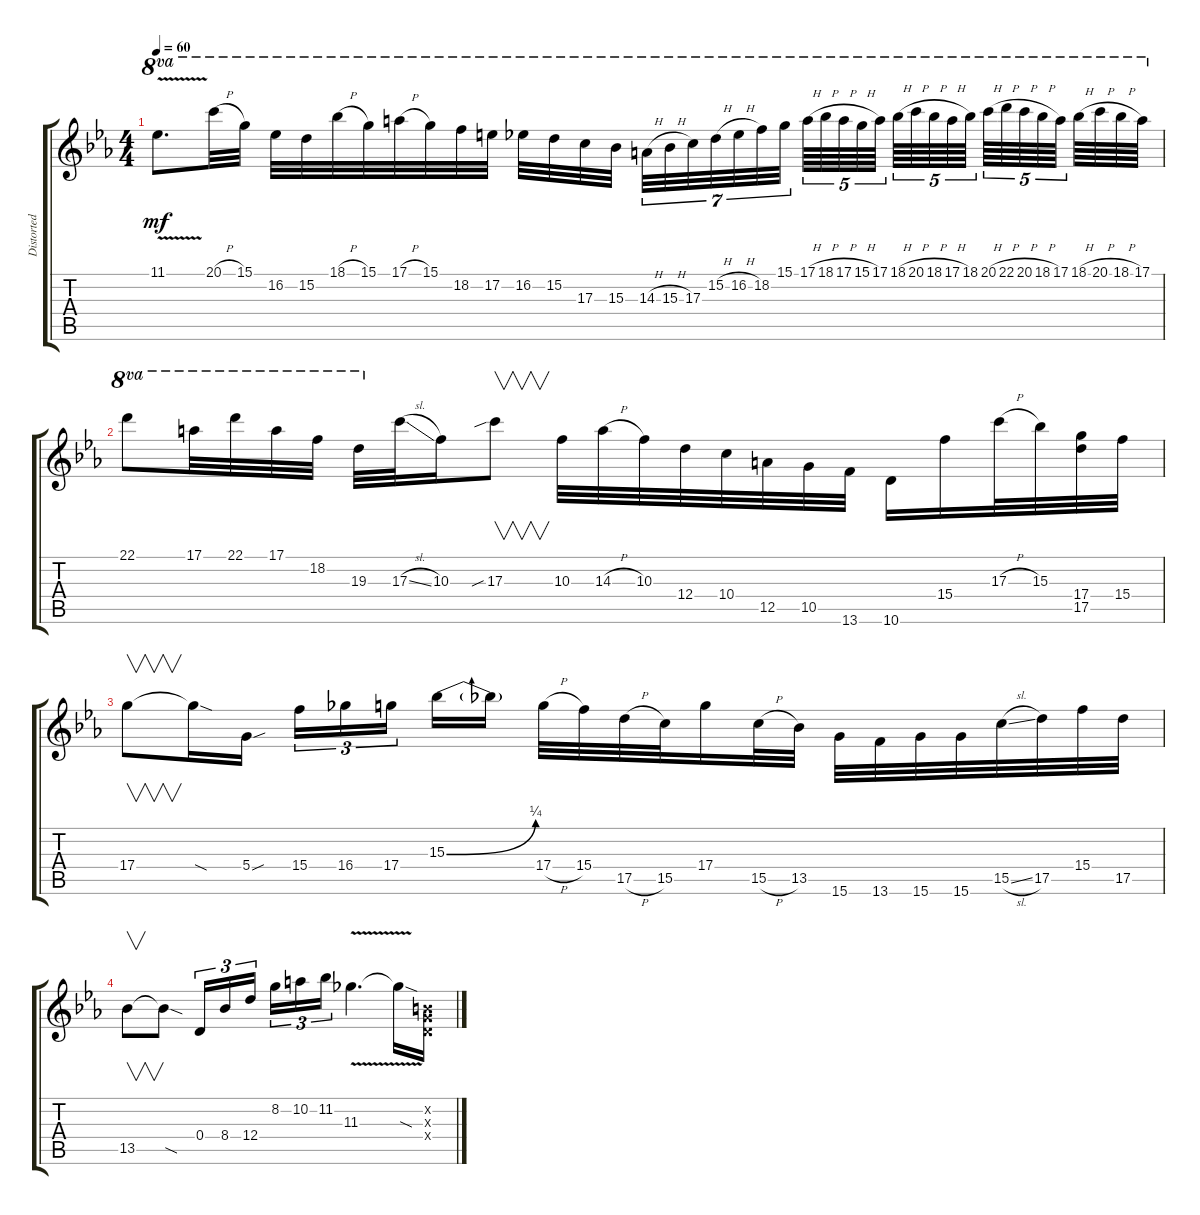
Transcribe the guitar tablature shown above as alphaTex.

\track ("Distorted [Lead]" "Distorted ") {instrument overdrivenguitar}
\staff {score tabs}
\tuning (E4 B3 G3 D3 A2 E2) {hide}
\ts (4 4)
\tempo 60
\clef g2
\ks eb
11.1{v}.8{d ot 8va dy mf} 20.1{h}.32{ot 8va} 15.1.32{ot 8va} 16.2.32{ot 8va} 15.2.32{ot 8va} 18.1{h}.32{ot 8va} 15.1.32{ot 8va} 17.1{h}.32{ot 8va} 15.1.32{ot 8va} 18.2.32{ot 8va} 17.2.32{ot 8va} 16.2.32{ot 8va} 15.2.32{ot 8va} 17.3.32{ot 8va} 15.3.32{ot 8va beam splitsecondary} 14.3{h}.32{tu (7 4) ot 8va} 15.3{h}.32{tu (7 4) ot 8va} 17.3.32{tu (7 4) ot 8va} 15.2{h}.32{tu (7 4) ot 8va} 16.2{h}.32{tu (7 4) ot 8va} 18.2.32{tu (7 4) ot 8va} 15.1.32{tu (7 4) ot 8va} 17.1{h}.64{tu (5 4) ot 8va} 18.1{h}.64{tu (5 4) ot 8va} 17.1{h}.64{tu (5 4) ot 8va} 15.1{h}.64{tu (5 4) ot 8va} 17.1.64{tu (5 4) ot 8va beam splitsecondary} 18.1{h}.64{tu (5 4) ot 8va} 20.1{h}.64{tu (5 4) ot 8va} 18.1{h}.64{tu (5 4) ot 8va} 17.1{h}.64{tu (5 4) ot 8va} 18.1.64{tu (5 4) ot 8va beam splitsecondary} 20.1{h}.64{tu (5 4) ot 8va} 22.1{h}.64{tu (5 4) ot 8va} 20.1{h}.64{tu (5 4) ot 8va} 18.1{h}.64{tu (5 4) ot 8va} 17.1.64{tu (5 4) ot 8va beam splitsecondary} 18.1{h}.64{ot 8va} 20.1{h}.64{ot 8va} 18.1{h}.64{ot 8va} 17.1.64{ot 8va} |
22.1.8{ot 8va} 17.1.32{ot 8va} 22.1.32{ot 8va} 17.1.32{ot 8va} 18.2.32{ot 8va} 19.3.32{ot 8va} 17.3{sl}.32 10.3.16 17.3{sib}.8{v} 10.3.32 14.3{h}.32 10.3.32 12.4.32 10.4.32 12.5.32 10.5.32 13.6.32 10.6.16 15.4.16 17.3{h}.32 15.3.32 (17.4 17.5).32 15.4.32 |
17.4.8{v} 17.4{sod t}.16 5.4{sou}.16 15.4.16{tu (3 2)} 16.4.16{tu (3 2)} 17.4.16{tu (3 2) beam splitsecondary} 15.3{be (bend 0 0 60 1)}.16 15.3{t}.16 17.4{h}.32 15.4.32 17.5{h}.32 15.5.32 17.4.16 15.5{h}.32 13.5.32 15.6.32 13.6.32 15.6.32 15.6.32 15.5{sl}.32 17.5.32 15.4.32 17.5.32 |
13.5.8{v} 13.5{sod t}.8 0.4.16{tu (3 2)} 8.4.16{tu (3 2)} 12.4.16{tu (3 2) beam splitsecondary} 8.2.16{tu (3 2)} 10.2.16{tu (3 2)} 11.2.16{tu (3 2)} 11.3{v}.4{d} 11.3{sod t}.16 (0.2{x} 0.3{x} 0.4{x}).16
